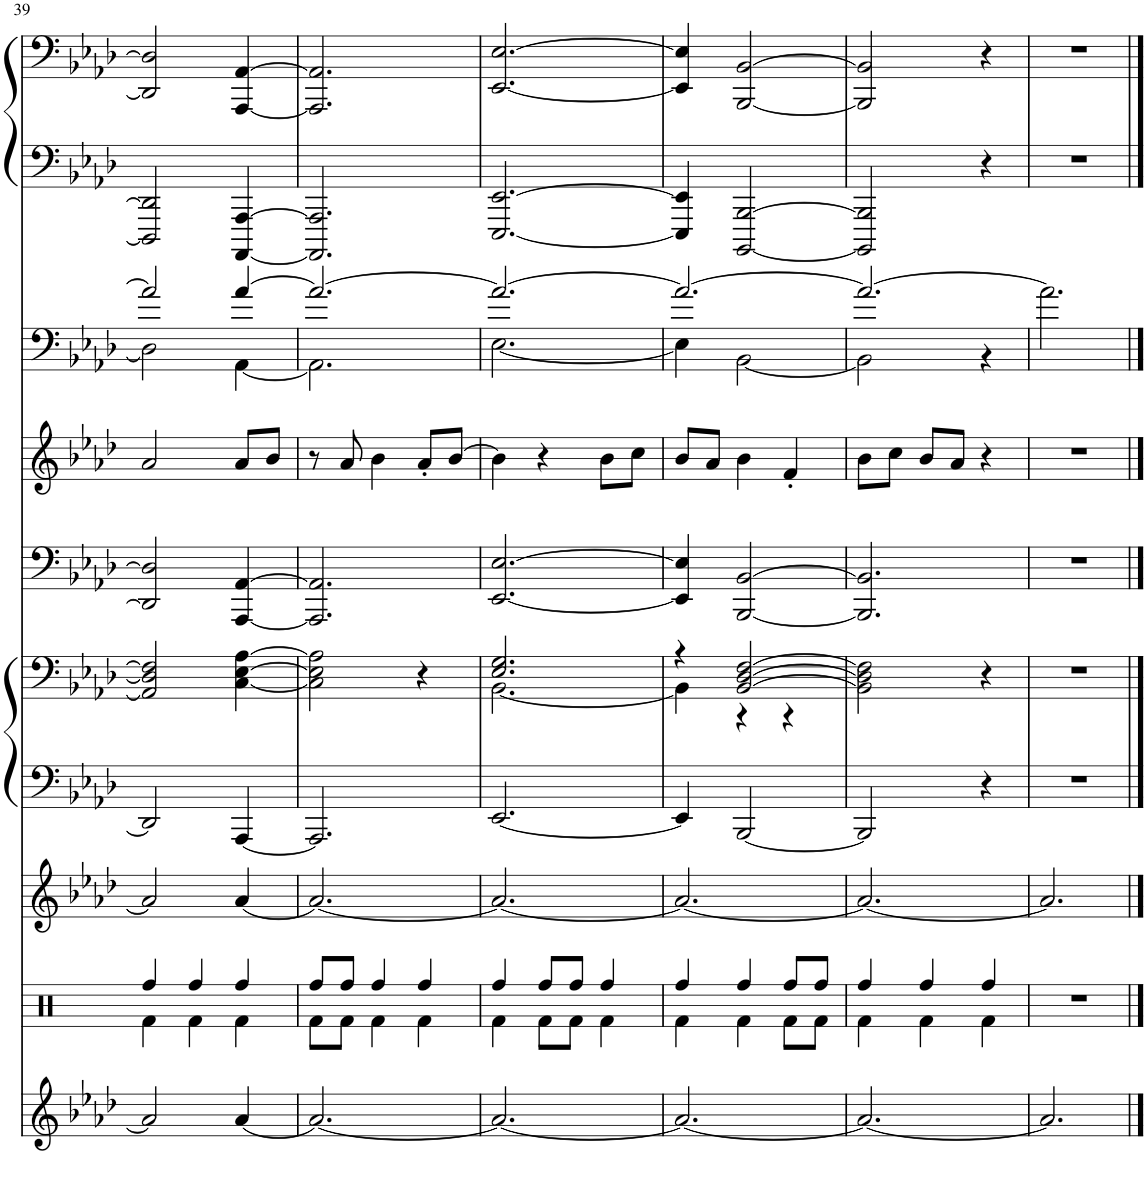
**kern	**kern	**kern	**kern	**kern	**kern	**kern	**kern	**kern	**kern
*part8	*part7	*part6	*part5	*part5	*part4	*part3	*part2	*part1	*part1
*staff10	*staff9	*staff8	*staff7	*staff6	*staff5	*staff4	*staff3	*staff2	*staff1
*I"Choir Aahs	*I"Percussion	*I"Strings 2	*I"E.Grand	*	*I"Warm Pad	*I"Tenor Sax	*I"Strings 1	*I"E.Grand	*
*I'Ch	*	*I'Str	*	*	*	*I'T Sax	*I'Str	*	*
!!LO:PB:g=z
*clefG2	*clefX	*clefG2	*clefF4	*clefF4	*clefF4	*clefG2	*clefF4	*clefF4	*clefF4
*	*	*	*	*	*	*Trd8c14	*	*	*
*k[b-e-a-d-]	*k[]	*k[b-e-a-d-]	*k[b-e-a-d-]	*k[b-e-a-d-]	*k[b-e-a-d-]	*k[b-e-a-d-]	*k[b-e-a-d-]	*k[b-e-a-d-]	*k[b-e-a-d-]
*M3/4	*M3/4	*M3/4	*M3/4	*M3/4	*M3/4	*M3/4	*M3/4	*M3/4	*M3/4
=39	=39	=39	=39	=39	=39	=39	=39	=39	=39
*	*^	*	*	*	*	*	*^	*	*
2a-/]	4Rff/	4Rf\	2a-/]	2DD-/]	2AA-/] 2D-/] 2F/]	2DD-/] 2D-/]	2a-/	2a-/]	2D-\]	2DDD-/] 2DD-/]	2DD-/] 2D-/]
.	4Rff/	4Rf\	.	.	.	.	.	.	.	.	.
[4a-/	4Rff/	4Rf\	[4a-/	[4AAA-/	[4C\ [4E-\ [4A-\	[4AAA-/ [4AA-/	8a-/L	[4a-/	[4AA-\	[4AAAA-/ [4AAA-/	[4AAA-/ [4AA-/
.	.	.	.	.	.	.	8b-/J	.	.	.	.
=40	=40	=40	=40	=40	=40	=40	=40	=40	=40	=40	=40
2.a-/_	8Rff/L	8Rf\L	2.a-/_	2.AAA-/]	2C\] 2E-\] 2A-\]	2.AAA-/] 2.AA-/]	8r	2.a-/_	2.AA-\]	2.AAAA-/] 2.AAA-/]	2.AAA-/] 2.AA-/]
.	8Rff/J	8Rf\J	.	.	.	.	8a-/	.	.	.	.
.	4Rff/	4Rf\	.	.	.	.	4b-\	.	.	.	.
.	4Rff/	4Rf\	.	.	4r	.	8a-'/L	.	.	.	.
.	.	.	.	.	.	.	[8b-/J	.	.	.	.
=41	=41	=41	=41	=41	=41	=41	=41	=41	=41	=41	=41
*	*	*	*	*	*^	*	*	*	*	*	*
2.a-/_	4Rff/	4Rf\	2.a-/_	[2.EE-/	2.E-/ 2.G/	[2.BB-\	[2.EE-/ [2.E-/	4b-\]	2.a-/_	[2.E-\	[2.EEE-/ [2.EE-/	[2.EE-/ [2.E-/
.	8Rff/L	8Rf\L	.	.	.	.	.	4r	.	.	.	.
.	8Rff/J	8Rf\J	.	.	.	.	.	.	.	.	.	.
.	4Rff/	4Rf\	.	.	.	.	.	8b-\L	.	.	.	.
.	.	.	.	.	.	.	.	8cc\J	.	.	.	.
=42	=42	=42	=42	=42	=42	=42	=42	=42	=42	=42	=42	=42
2.a-/_	4Rff/	4Rf\	2.a-/_	4EE-/]	4r	4BB-\]	4EE-/] 4E-/]	8b-/L	2.a-/_	4E-\]	4EEE-/] 4EE-/]	4EE-/] 4E-/]
.	.	.	.	.	.	.	.	8a-/J	.	.	.	.
.	4Rff/	4Rf\	.	[2BBB-/	[2BB-/ [2D-/ [2F/	4r	[2BBB-/ [2BB-/	4b-\	.	[2BB-\	[2BBBB-/ [2BBB-/	[2BBB-/ [2BB-/
.	8Rff/L	8Rf\L	.	.	.	4r	.	4f'/	.	.	.	.
.	8Rff/J	8Rf\J	.	.	.	.	.	.	.	.	.	.
*	*	*	*	*	*v	*v	*	*	*	*	*	*
=43	=43	=43	=43	=43	=43	=43	=43	=43	=43	=43	=43
2.a-/_	4Rff/	4Rf\	2.a-/_	2BBB-/]	2BB-\] 2D-\] 2F\]	2.BBB-/] 2.BB-/]	8b-\L	2.a-/_	2BB-\]	2BBBB-/] 2BBB-/]	2BBB-/] 2BB-/]
.	.	.	.	.	.	.	8cc\J	.	.	.	.
.	4Rff/	4Rf\	.	.	.	.	8b-/L	.	.	.	.
.	.	.	.	.	.	.	8a-/J	.	.	.	.
.	4Rff/	4Rf\	.	4r	4r	.	4r	.	4r	4r	4r
*	*v	*v	*	*	*	*	*	*v	*v	*	*
=44	=44	=44	=44	=44	=44	=44	=44	=44	=44
2.a-/]	2.r	2.a-/]	2.r	2.r	2.r	2.r	2.a-\]	2.r	2.r
==	==	==	==	==	==	==	==	==	==
*-	*-	*-	*-	*-	*-	*-	*-	*-	*-
